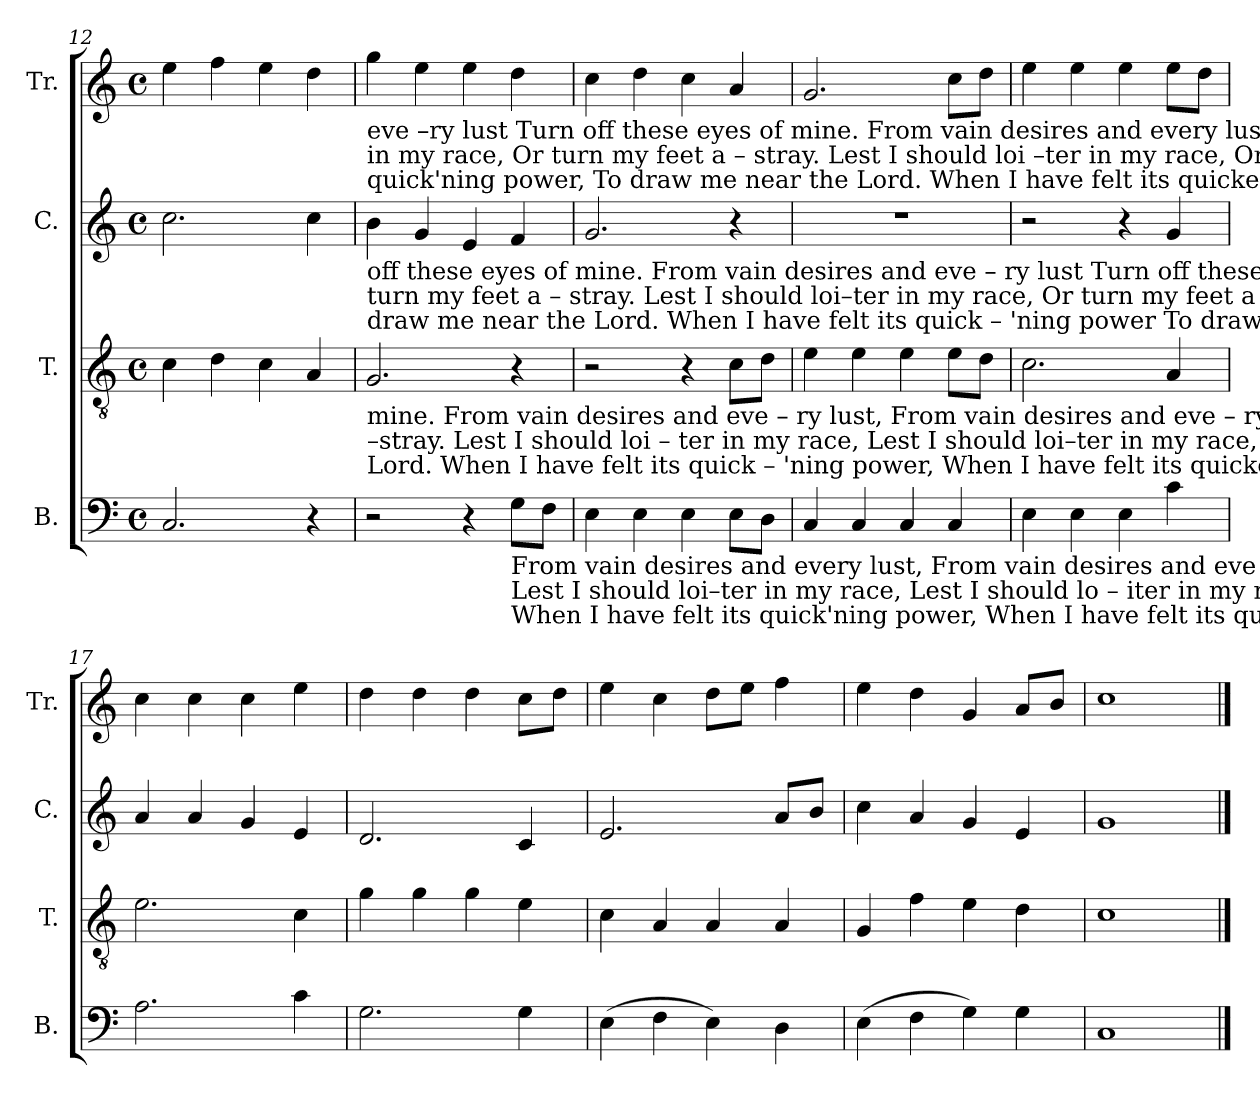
**kern	**kern	**kern	**kern
*part4	*part3	*part2	*part1
*staff4	*staff3	*staff2	*staff1
*I"B.	*I"T.	*I"C.	*I"Tr.
*I'B.	*I'T.	*I'C.	*I'Tr.
*clefF4	*clefGv2	*clefG2	*clefG2
*k[]	*k[]	*k[]	*k[]
*M4/4	*M4/4	*M4/4	*M4/4
*met(c)	*met(c)	*met(c)	*met(c)
=12	=12	=12	=12
2.C!/	4c!\	2.cc!\	4ee!\
.	4d!\	.	4ff!\
.	4c!\	.	4ee!\
4r	4A!/	4cc!\	4dd!\
!!LO:LB:g=z
=13	=13	=13	=13
!	!	!	!LO:TX:b:t=eve –ry lust  Turn   off  these  eyes  of   mine.        From   vain desires  and     every  lust Turn  off these eyes  of mine, Turn  off  these    eyes  of  mine, of    mine.
!	!	!	!LO:TX:b:t=in  my race,  Or    turn my feet  a    –    stray.        Lest     I should  loi –ter     in my race,  Or   turn  my  feet  a – stray, Or  turn   my       feet   a – sttay,  a – stray.
!	!	!	!LO:TX:b:t=quick'ning power, To draw me near the   Lord.       When I have felt its quickening power,  To  draw  me  near the  Lord, To  draw  me      near  the  Lord, the  Lord.
!	!	!LO:TX:b:t=off these eyes of    mine.                                                                     From   vain  desires  and  eve     –    ry          lust                Turn    off  these  eyes  of    mine.	!
!	!	!LO:TX:b:t=turn my feet  a   –  stray.                                                                     Lest      I  should  loi–ter   in            my         race,               Or      turn  my  feet   a   –  stray.	!
!	!	!LO:TX:b:t=draw me near  the  Lord.                                                                     When    I  have   felt  its   quick   –  'ning      power              To      draw me  near the     Lord.	!
!	!LO:TX:b:t=mine.                                     From  vain  desires  and     eve      –      ry       lust,          From vain desires and     eve – ry  lust   Turn      off  these  eyes  of  mine.	!	!
!	!LO:TX:b:t=–stray.                                     Lest      I should loi – ter      in               my     race,          Lest  I  should  loi–ter      in   my   race,   Or       turn  my  feet  a  –  stray.	!	!
!	!LO:TX:b:t=Lord.                                     When    I  have   felt   its     quick   –    'ning   power,       When  I  have  felt its quickening power,  To       draw me  near the   Lord.	!	!
2r	2.G!/	4b!\	4gg!\
.	.	4g!/	4ee!\
4r	.	4e!/	4ee!\
!LO:TX:b:t=From   vain  desires  and      every  lust, From  vain  desires   and   eve     –     ry     lust           Turn       off                these       eyes           of         mine.	!	!	!
!LO:TX:b:t=Lest      I  should  loi–ter     in  my race, Lest   I  should   lo – iter    in             my   race,           Or         turn               my          feet            a    –    stray.	!	!	!
!LO:TX:b:t=When    I have felt its quick'ning power, When I  have  felt      its    quick   –  'ning  power         To        draw              me          near           the        Lord.	!	!	!
8G!\L	4r	4f!/	4dd!\
8F!\J	.	.	.
=14	=14	=14	=14
4E!\	2r	2.g!/	4cc!\
4E!\	.	.	4dd!\
4E!\	4r	.	4cc!\
8E!\L	8c!\L	4r	4a!/
8D!\J	8d!\J	.	.
=15	=15	=15	=15
4C!/	4e!\	1r	2.g!/
4C!/	4e!\	.	.
4C!/	4e!\	.	.
4C!/	8e!\L	.	8cc!\L
.	8d!\J	.	8dd!\J
=16	=16	=16	=16
4E!\	2.c!\	2r	4ee!\
4E!\	.	.	4ee!\
4E!\	.	4r	4ee!\
4c!\	4A!/	4g!/	8ee!\L
.	.	.	8dd!\J
=17	=17	=17	=17
2.A!\	2.e!\	4a!/	4cc!\
.	.	4a!/	4cc!\
.	.	4g!/	4cc!\
4c!\	4c!\	4e!/	4ee!\
=18	=18	=18	=18
2.G!\	4g!\	2.d!/	4dd!\
.	4g!\	.	4dd!\
.	4g!\	.	4dd!\
4G!\	4e!\	4c!/	8cc!\L
.	.	.	8dd!\J
=19	=19	=19	=19
(>4E!\	4c!\	2.e!/	4ee!\
4F!\	4A!/	.	4cc!\
4E!\)	4A!/	.	8dd!\L
.	.	.	8ee!\J
4D!\	4A!/	8a!/L	4ff!\
.	.	8b!/J	.
=20	=20	=20	=20
(>4E!\	4G!/	4cc!\	4ee!\
4F!\	4f!\	4a!/	4dd!\
4G!\)	4e!\	4g!/	4g!/
4G!\	4d!\	4e!/	8a!/L
.	.	.	8b!/J
=21	=21	=21	=21
1C!	1c!	1g!	1cc!
==	==	==	==
*-	*-	*-	*-
